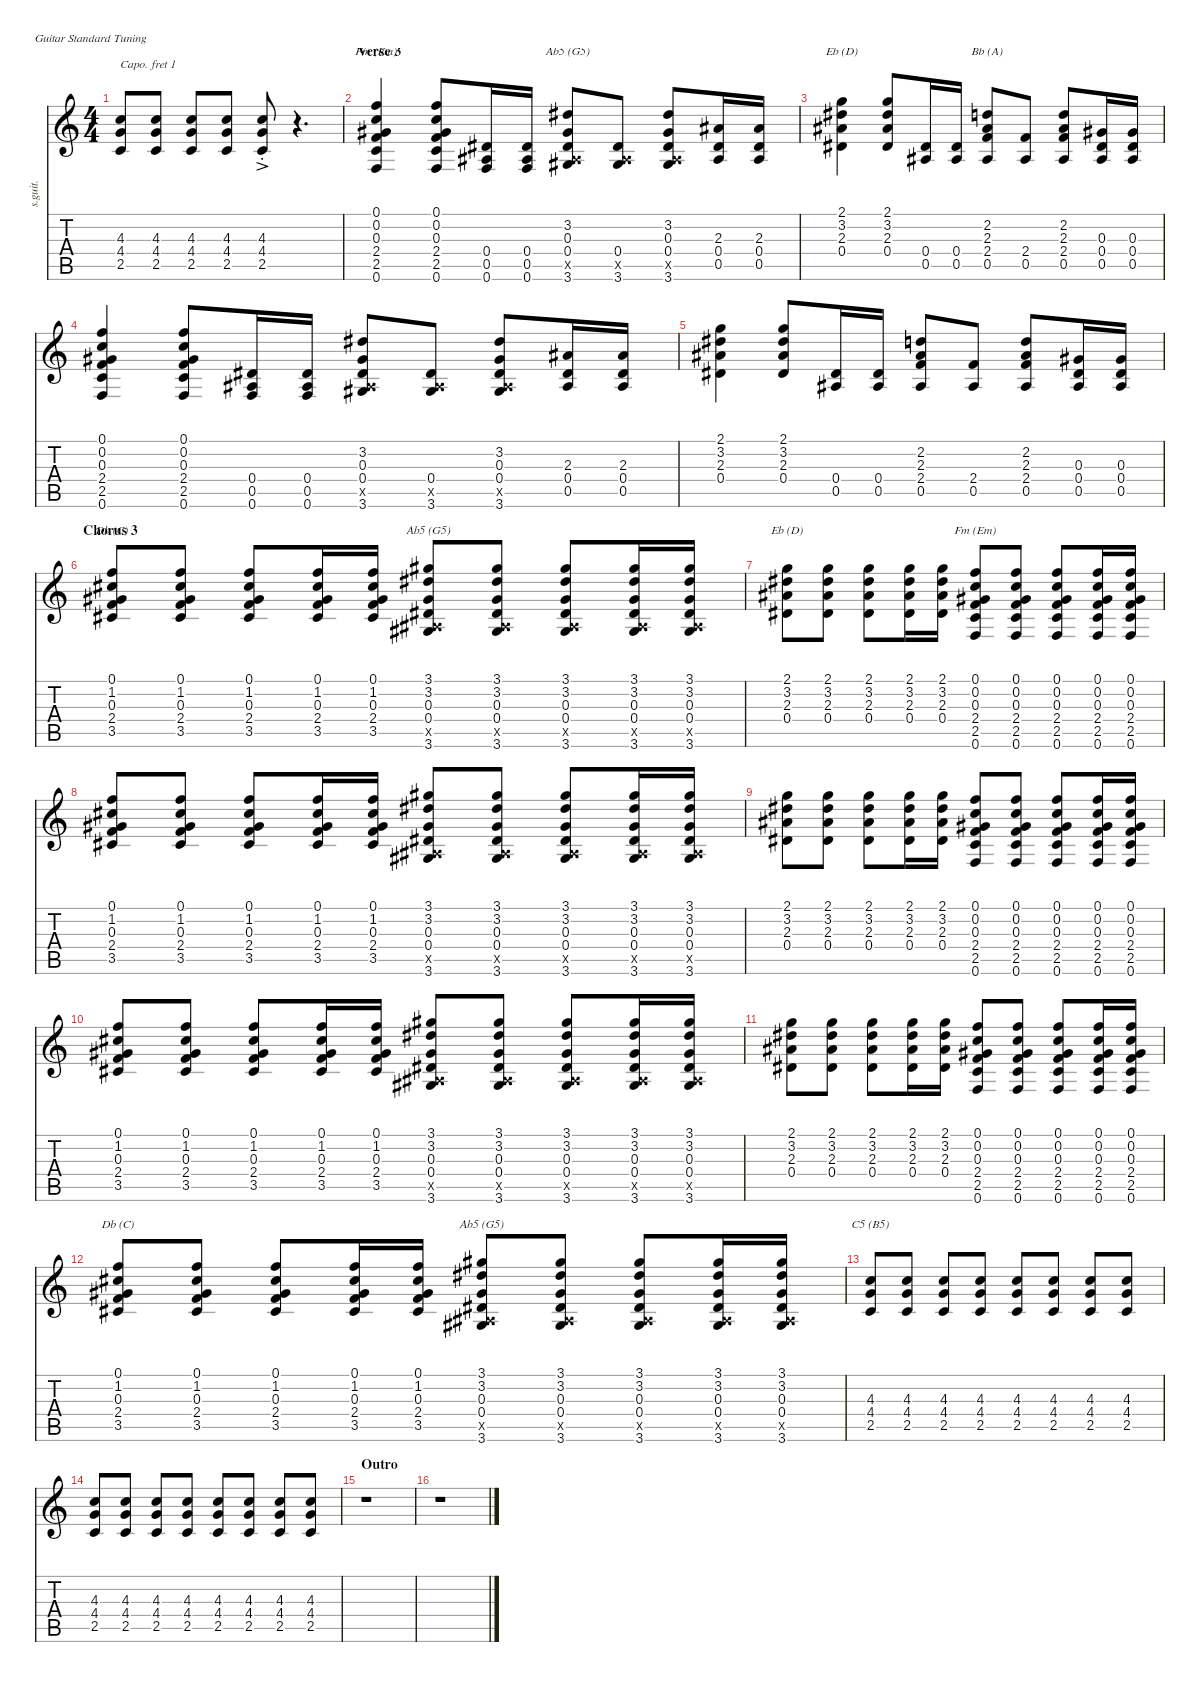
\defaultSystemsLayout 4
\hideDynamics
\bracketExtendMode nobrackets
\track ("Billie Joe Amrstrong - Rhythm 3" "s.guit.") {instrument acousticguitarsteel}
\staff {score tabs}
\capo 1
\tuning (E4 B3 G3 D3 A2 E2)
\chord ("Fm (Em)" 3 1 2 2 0 x) {showdiagram false}
\chord ("Ab5 (G5)" 3 1 2 2 0 x) {showdiagram false}
\chord ("Eb (D)" 3 1 2 2 0 x) {showdiagram false}
\chord ("Bb (A)" 3 1 2 2 0 x) {showdiagram false}
\chord ("Db (C)" 3 1 2 2 0 x) {showdiagram false}
\chord ("C5 (B5)" 3 1 2 2 0 x) {showdiagram false}
\ts (4 4)
\tempo (84 hide)
\clef g2
\ks c
(4.3 4.4{acc #} 2.5).8{lyrics (0 "") lyrics (1 "") lyrics (2 "") lyrics (3 "") lyrics (4 "") dy mf} (4.3 4.4{acc #} 2.5).8{lyrics (0 "") lyrics (1 "") lyrics (2 "") lyrics (3 "") lyrics (4 "")} (4.3 4.4{acc #} 2.5).8{lyrics (0 "") lyrics (1 "") lyrics (2 "") lyrics (3 "") lyrics (4 "")} (4.3 4.4{acc #} 2.5).8{lyrics (0 "") lyrics (1 "") lyrics (2 "") lyrics (3 "") lyrics (4 "")} (4.3{ac st} 4.4{ac st acc #} 2.5{ac st}).8{lyrics (0 "") lyrics (1 "") lyrics (2 "") lyrics (3 "") lyrics (4 "") dy ppp} r.4{d} |
\section ("" "Verse 3")
(0.1 0.2 0.3 2.4 2.5 0.6).4{ch "Fm (Em)" lyrics (0 "") lyrics (1 "") lyrics (2 "") lyrics (3 "") lyrics (4 "") dy mf} (0.1 0.2 0.3 2.4 2.5 0.6).8{lyrics (0 "") lyrics (1 "") lyrics (2 "") lyrics (3 "") lyrics (4 "")} (0.4 0.5 0.6).16{lyrics (0 "") lyrics (1 "") lyrics (2 "") lyrics (3 "") lyrics (4 "")} (0.4 0.5 0.6).16{lyrics (0 "") lyrics (1 "") lyrics (2 "") lyrics (3 "") lyrics (4 "")} (3.2 0.3 0.4 0.5{x} 3.6).8{ch "Ab5 (G5)" lyrics (0 "") lyrics (1 "") lyrics (2 "") lyrics (3 "") lyrics (4 "")} (0.4 0.5{x} 3.6).8{lyrics (0 "") lyrics (1 "") lyrics (2 "") lyrics (3 "") lyrics (4 "")} (3.2 0.3 0.4 0.5{x} 3.6).8{lyrics (0 "") lyrics (1 "") lyrics (2 "") lyrics (3 "") lyrics (4 "")} (2.3 0.4 0.5).16{lyrics (0 "") lyrics (1 "") lyrics (2 "") lyrics (3 "") lyrics (4 "")} (2.3 0.4 0.5).16{lyrics (0 "") lyrics (1 "") lyrics (2 "") lyrics (3 "") lyrics (4 "")} |
(2.1{acc #} 3.2 2.3 0.4).4{ch "Eb (D)" lyrics (0 "") lyrics (1 "") lyrics (2 "") lyrics (3 "") lyrics (4 "")} (2.1{acc #} 3.2 2.3 0.4).8{lyrics (0 "") lyrics (1 "") lyrics (2 "") lyrics (3 "") lyrics (4 "")} (0.4 0.5).16{lyrics (0 "") lyrics (1 "") lyrics (2 "") lyrics (3 "") lyrics (4 "")} (0.4 0.5).16{lyrics (0 "") lyrics (1 "") lyrics (2 "") lyrics (3 "") lyrics (4 "")} (2.2{acc #} 2.3 2.4 0.5).8{ch "Bb (A)" lyrics (0 "") lyrics (1 "") lyrics (2 "") lyrics (3 "") lyrics (4 "")} (2.4 0.5).8{lyrics (0 "") lyrics (1 "") lyrics (2 "") lyrics (3 "") lyrics (4 "")} (2.2{acc #} 2.3 2.4 0.5).8{lyrics (0 "") lyrics (1 "") lyrics (2 "") lyrics (3 "") lyrics (4 "")} (0.3 0.4 0.5).16{lyrics (0 "") lyrics (1 "") lyrics (2 "") lyrics (3 "") lyrics (4 "")} (0.3 0.4 0.5).16{lyrics (0 "") lyrics (1 "") lyrics (2 "") lyrics (3 "") lyrics (4 "")} |
(0.1 0.2 0.3 2.4 2.5 0.6).4{lyrics (0 "") lyrics (1 "") lyrics (2 "") lyrics (3 "") lyrics (4 "")} (0.1 0.2 0.3 2.4 2.5 0.6).8{lyrics (0 "") lyrics (1 "") lyrics (2 "") lyrics (3 "") lyrics (4 "")} (0.4 0.5 0.6).16{lyrics (0 "") lyrics (1 "") lyrics (2 "") lyrics (3 "") lyrics (4 "")} (0.4 0.5 0.6).16{lyrics (0 "") lyrics (1 "") lyrics (2 "") lyrics (3 "") lyrics (4 "")} (3.2 0.3 0.4 0.5{x} 3.6).8{lyrics (0 "") lyrics (1 "") lyrics (2 "") lyrics (3 "") lyrics (4 "")} (0.4 0.5{x} 3.6).8{lyrics (0 "") lyrics (1 "") lyrics (2 "") lyrics (3 "") lyrics (4 "")} (3.2 0.3 0.4 0.5{x} 3.6).8{lyrics (0 "") lyrics (1 "") lyrics (2 "") lyrics (3 "") lyrics (4 "")} (2.3 0.4 0.5).16{lyrics (0 "") lyrics (1 "") lyrics (2 "") lyrics (3 "") lyrics (4 "")} (2.3 0.4 0.5).16{lyrics (0 "") lyrics (1 "") lyrics (2 "") lyrics (3 "") lyrics (4 "")} |
(2.1{acc #} 3.2 2.3 0.4).4{lyrics (0 "") lyrics (1 "") lyrics (2 "") lyrics (3 "") lyrics (4 "")} (2.1{acc #} 3.2 2.3 0.4).8{lyrics (0 "") lyrics (1 "") lyrics (2 "") lyrics (3 "") lyrics (4 "")} (0.4 0.5).16{lyrics (0 "") lyrics (1 "") lyrics (2 "") lyrics (3 "") lyrics (4 "")} (0.4 0.5).16{lyrics (0 "") lyrics (1 "") lyrics (2 "") lyrics (3 "") lyrics (4 "")} (2.2{acc #} 2.3 2.4 0.5).8{lyrics (0 "") lyrics (1 "") lyrics (2 "") lyrics (3 "") lyrics (4 "")} (2.4 0.5).8{lyrics (0 "") lyrics (1 "") lyrics (2 "") lyrics (3 "") lyrics (4 "")} (2.2{acc #} 2.3 2.4 0.5).8{lyrics (0 "") lyrics (1 "") lyrics (2 "") lyrics (3 "") lyrics (4 "")} (0.3 0.4 0.5).16{lyrics (0 "") lyrics (1 "") lyrics (2 "") lyrics (3 "") lyrics (4 "")} (0.3 0.4 0.5).16{lyrics (0 "") lyrics (1 "") lyrics (2 "") lyrics (3 "") lyrics (4 "")} |
\section ("" "Chorus 3")
(0.1 1.2 0.3 2.4 3.5).8{ch "Db (C)" lyrics (0 "") lyrics (1 "") lyrics (2 "") lyrics (3 "") lyrics (4 "")} (0.1 1.2 0.3 2.4 3.5).8{lyrics (0 "") lyrics (1 "") lyrics (2 "") lyrics (3 "") lyrics (4 "")} (0.1 1.2 0.3 2.4 3.5).8{lyrics (0 "") lyrics (1 "") lyrics (2 "") lyrics (3 "") lyrics (4 "")} (0.1 1.2 0.3 2.4 3.5).16{lyrics (0 "") lyrics (1 "") lyrics (2 "") lyrics (3 "") lyrics (4 "")} (0.1 1.2 0.3 2.4 3.5).16{lyrics (0 "") lyrics (1 "") lyrics (2 "") lyrics (3 "") lyrics (4 "")} (3.1 3.2 0.3 0.4 0.5{x} 3.6).8{ch "Ab5 (G5)" lyrics (0 "") lyrics (1 "") lyrics (2 "") lyrics (3 "") lyrics (4 "")} (3.1 3.2 0.3 0.4 0.5{x} 3.6).8{lyrics (0 "") lyrics (1 "") lyrics (2 "") lyrics (3 "") lyrics (4 "")} (3.1 3.2 0.3 0.4 0.5{x} 3.6).8{lyrics (0 "") lyrics (1 "") lyrics (2 "") lyrics (3 "") lyrics (4 "")} (3.1 3.2 0.3 0.4 0.5{x} 3.6).16{lyrics (0 "") lyrics (1 "") lyrics (2 "") lyrics (3 "") lyrics (4 "")} (3.1 3.2 0.3 0.4 0.5{x} 3.6).16{lyrics (0 "") lyrics (1 "") lyrics (2 "") lyrics (3 "") lyrics (4 "")} |
(2.1{acc #} 3.2 2.3 0.4).8{ch "Eb (D)" lyrics (0 "") lyrics (1 "") lyrics (2 "") lyrics (3 "") lyrics (4 "")} (2.1{acc #} 3.2 2.3 0.4).8{lyrics (0 "") lyrics (1 "") lyrics (2 "") lyrics (3 "") lyrics (4 "")} (2.1{acc #} 3.2 2.3 0.4).8{lyrics (0 "") lyrics (1 "") lyrics (2 "") lyrics (3 "") lyrics (4 "")} (2.1{acc #} 3.2 2.3 0.4).16{lyrics (0 "") lyrics (1 "") lyrics (2 "") lyrics (3 "") lyrics (4 "")} (2.1{acc #} 3.2 2.3 0.4).16{lyrics (0 "") lyrics (1 "") lyrics (2 "") lyrics (3 "") lyrics (4 "")} (0.1 0.2 0.3 2.4 2.5 0.6).8{ch "Fm (Em)" lyrics (0 "") lyrics (1 "") lyrics (2 "") lyrics (3 "") lyrics (4 "")} (0.1 0.2 0.3 2.4 2.5 0.6).8{lyrics (0 "") lyrics (1 "") lyrics (2 "") lyrics (3 "") lyrics (4 "")} (0.1 0.2 0.3 2.4 2.5 0.6).8{lyrics (0 "") lyrics (1 "") lyrics (2 "") lyrics (3 "") lyrics (4 "")} (0.1 0.2 0.3 2.4 2.5 0.6).16{lyrics (0 "") lyrics (1 "") lyrics (2 "") lyrics (3 "") lyrics (4 "")} (0.1 0.2 0.3 2.4 2.5 0.6).16{lyrics (0 "") lyrics (1 "") lyrics (2 "") lyrics (3 "") lyrics (4 "")} |
(0.1 1.2 0.3 2.4 3.5).8{lyrics (0 "") lyrics (1 "") lyrics (2 "") lyrics (3 "") lyrics (4 "")} (0.1 1.2 0.3 2.4 3.5).8{lyrics (0 "") lyrics (1 "") lyrics (2 "") lyrics (3 "") lyrics (4 "")} (0.1 1.2 0.3 2.4 3.5).8{lyrics (0 "") lyrics (1 "") lyrics (2 "") lyrics (3 "") lyrics (4 "")} (0.1 1.2 0.3 2.4 3.5).16{lyrics (0 "") lyrics (1 "") lyrics (2 "") lyrics (3 "") lyrics (4 "")} (0.1 1.2 0.3 2.4 3.5).16{lyrics (0 "") lyrics (1 "") lyrics (2 "") lyrics (3 "") lyrics (4 "")} (3.1 3.2 0.3 0.4 0.5{x} 3.6).8{lyrics (0 "") lyrics (1 "") lyrics (2 "") lyrics (3 "") lyrics (4 "")} (3.1 3.2 0.3 0.4 0.5{x} 3.6).8{lyrics (0 "") lyrics (1 "") lyrics (2 "") lyrics (3 "") lyrics (4 "")} (3.1 3.2 0.3 0.4 0.5{x} 3.6).8{lyrics (0 "") lyrics (1 "") lyrics (2 "") lyrics (3 "") lyrics (4 "")} (3.1 3.2 0.3 0.4 0.5{x} 3.6).16{lyrics (0 "") lyrics (1 "") lyrics (2 "") lyrics (3 "") lyrics (4 "")} (3.1 3.2 0.3 0.4 0.5{x} 3.6).16{lyrics (0 "") lyrics (1 "") lyrics (2 "") lyrics (3 "") lyrics (4 "")} |
(2.1{acc #} 3.2 2.3 0.4).8{lyrics (0 "") lyrics (1 "") lyrics (2 "") lyrics (3 "") lyrics (4 "")} (2.1{acc #} 3.2 2.3 0.4).8{lyrics (0 "") lyrics (1 "") lyrics (2 "") lyrics (3 "") lyrics (4 "")} (2.1{acc #} 3.2 2.3 0.4).8{lyrics (0 "") lyrics (1 "") lyrics (2 "") lyrics (3 "") lyrics (4 "")} (2.1{acc #} 3.2 2.3 0.4).16{lyrics (0 "") lyrics (1 "") lyrics (2 "") lyrics (3 "") lyrics (4 "")} (2.1{acc #} 3.2 2.3 0.4).16{lyrics (0 "") lyrics (1 "") lyrics (2 "") lyrics (3 "") lyrics (4 "")} (0.1 0.2 0.3 2.4 2.5 0.6).8{lyrics (0 "") lyrics (1 "") lyrics (2 "") lyrics (3 "") lyrics (4 "")} (0.1 0.2 0.3 2.4 2.5 0.6).8{lyrics (0 "") lyrics (1 "") lyrics (2 "") lyrics (3 "") lyrics (4 "")} (0.1 0.2 0.3 2.4 2.5 0.6).8{lyrics (0 "") lyrics (1 "") lyrics (2 "") lyrics (3 "") lyrics (4 "")} (0.1 0.2 0.3 2.4 2.5 0.6).16{lyrics (0 "") lyrics (1 "") lyrics (2 "") lyrics (3 "") lyrics (4 "")} (0.1 0.2 0.3 2.4 2.5 0.6).16{lyrics (0 "") lyrics (1 "") lyrics (2 "") lyrics (3 "") lyrics (4 "")} |
(0.1 1.2 0.3 2.4 3.5).8{lyrics (0 "") lyrics (1 "") lyrics (2 "") lyrics (3 "") lyrics (4 "")} (0.1 1.2 0.3 2.4 3.5).8{lyrics (0 "") lyrics (1 "") lyrics (2 "") lyrics (3 "") lyrics (4 "")} (0.1 1.2 0.3 2.4 3.5).8{lyrics (0 "") lyrics (1 "") lyrics (2 "") lyrics (3 "") lyrics (4 "")} (0.1 1.2 0.3 2.4 3.5).16{lyrics (0 "") lyrics (1 "") lyrics (2 "") lyrics (3 "") lyrics (4 "")} (0.1 1.2 0.3 2.4 3.5).16{lyrics (0 "") lyrics (1 "") lyrics (2 "") lyrics (3 "") lyrics (4 "")} (3.1 3.2 0.3 0.4 0.5{x} 3.6).8{lyrics (0 "") lyrics (1 "") lyrics (2 "") lyrics (3 "") lyrics (4 "")} (3.1 3.2 0.3 0.4 0.5{x} 3.6).8{lyrics (0 "") lyrics (1 "") lyrics (2 "") lyrics (3 "") lyrics (4 "")} (3.1 3.2 0.3 0.4 0.5{x} 3.6).8{lyrics (0 "") lyrics (1 "") lyrics (2 "") lyrics (3 "") lyrics (4 "")} (3.1 3.2 0.3 0.4 0.5{x} 3.6).16{lyrics (0 "") lyrics (1 "") lyrics (2 "") lyrics (3 "") lyrics (4 "")} (3.1 3.2 0.3 0.4 0.5{x} 3.6).16{lyrics (0 "") lyrics (1 "") lyrics (2 "") lyrics (3 "") lyrics (4 "")} |
(2.1{acc #} 3.2 2.3 0.4).8{lyrics (0 "") lyrics (1 "") lyrics (2 "") lyrics (3 "") lyrics (4 "")} (2.1{acc #} 3.2 2.3 0.4).8{lyrics (0 "") lyrics (1 "") lyrics (2 "") lyrics (3 "") lyrics (4 "")} (2.1{acc #} 3.2 2.3 0.4).8{lyrics (0 "") lyrics (1 "") lyrics (2 "") lyrics (3 "") lyrics (4 "")} (2.1{acc #} 3.2 2.3 0.4).16{lyrics (0 "") lyrics (1 "") lyrics (2 "") lyrics (3 "") lyrics (4 "")} (2.1{acc #} 3.2 2.3 0.4).16{lyrics (0 "") lyrics (1 "") lyrics (2 "") lyrics (3 "") lyrics (4 "")} (0.1 0.2 0.3 2.4 2.5 0.6).8{lyrics (0 "") lyrics (1 "") lyrics (2 "") lyrics (3 "") lyrics (4 "")} (0.1 0.2 0.3 2.4 2.5 0.6).8{lyrics (0 "") lyrics (1 "") lyrics (2 "") lyrics (3 "") lyrics (4 "")} (0.1 0.2 0.3 2.4 2.5 0.6).8{lyrics (0 "") lyrics (1 "") lyrics (2 "") lyrics (3 "") lyrics (4 "")} (0.1 0.2 0.3 2.4 2.5 0.6).16{lyrics (0 "") lyrics (1 "") lyrics (2 "") lyrics (3 "") lyrics (4 "")} (0.1 0.2 0.3 2.4 2.5 0.6).16{lyrics (0 "") lyrics (1 "") lyrics (2 "") lyrics (3 "") lyrics (4 "")} |
(0.1 1.2 0.3 2.4 3.5).8{ch "Db (C)" lyrics (0 "") lyrics (1 "") lyrics (2 "") lyrics (3 "") lyrics (4 "")} (0.1 1.2 0.3 2.4 3.5).8{lyrics (0 "") lyrics (1 "") lyrics (2 "") lyrics (3 "") lyrics (4 "")} (0.1 1.2 0.3 2.4 3.5).8{lyrics (0 "") lyrics (1 "") lyrics (2 "") lyrics (3 "") lyrics (4 "")} (0.1 1.2 0.3 2.4 3.5).16{lyrics (0 "") lyrics (1 "") lyrics (2 "") lyrics (3 "") lyrics (4 "")} (0.1 1.2 0.3 2.4 3.5).16{lyrics (0 "") lyrics (1 "") lyrics (2 "") lyrics (3 "") lyrics (4 "")} (3.1 3.2 0.3 0.4 0.5{x} 3.6).8{ch "Ab5 (G5)" lyrics (0 "") lyrics (1 "") lyrics (2 "") lyrics (3 "") lyrics (4 "")} (3.1 3.2 0.3 0.4 0.5{x} 3.6).8{lyrics (0 "") lyrics (1 "") lyrics (2 "") lyrics (3 "") lyrics (4 "")} (3.1 3.2 0.3 0.4 0.5{x} 3.6).8{lyrics (0 "") lyrics (1 "") lyrics (2 "") lyrics (3 "") lyrics (4 "")} (3.1 3.2 0.3 0.4 0.5{x} 3.6).16{lyrics (0 "") lyrics (1 "") lyrics (2 "") lyrics (3 "") lyrics (4 "")} (3.1 3.2 0.3 0.4 0.5{x} 3.6).16{lyrics (0 "") lyrics (1 "") lyrics (2 "") lyrics (3 "") lyrics (4 "")} |
(4.3 4.4{acc #} 2.5).8{ch "C5 (B5)" lyrics (0 "") lyrics (1 "") lyrics (2 "") lyrics (3 "") lyrics (4 "")} (4.3 4.4{acc #} 2.5).8{lyrics (0 "") lyrics (1 "") lyrics (2 "") lyrics (3 "") lyrics (4 "")} (4.3 4.4{acc #} 2.5).8{lyrics (0 "") lyrics (1 "") lyrics (2 "") lyrics (3 "") lyrics (4 "")} (4.3 4.4{acc #} 2.5).8{lyrics (0 "") lyrics (1 "") lyrics (2 "") lyrics (3 "") lyrics (4 "")} (4.3 4.4{acc #} 2.5).8{lyrics (0 "") lyrics (1 "") lyrics (2 "") lyrics (3 "") lyrics (4 "")} (4.3 4.4{acc #} 2.5).8{lyrics (0 "") lyrics (1 "") lyrics (2 "") lyrics (3 "") lyrics (4 "")} (4.3 4.4{acc #} 2.5).8{lyrics (0 "") lyrics (1 "") lyrics (2 "") lyrics (3 "") lyrics (4 "")} (4.3 4.4{acc #} 2.5).8{lyrics (0 "") lyrics (1 "") lyrics (2 "") lyrics (3 "") lyrics (4 "")} |
(4.3 4.4{acc #} 2.5).8{lyrics (0 "") lyrics (1 "") lyrics (2 "") lyrics (3 "") lyrics (4 "")} (4.3 4.4{acc #} 2.5).8{lyrics (0 "") lyrics (1 "") lyrics (2 "") lyrics (3 "") lyrics (4 "")} (4.3 4.4{acc #} 2.5).8{lyrics (0 "") lyrics (1 "") lyrics (2 "") lyrics (3 "") lyrics (4 "")} (4.3 4.4{acc #} 2.5).8{lyrics (0 "") lyrics (1 "") lyrics (2 "") lyrics (3 "") lyrics (4 "")} (4.3 4.4{acc #} 2.5).8{lyrics (0 "") lyrics (1 "") lyrics (2 "") lyrics (3 "") lyrics (4 "")} (4.3 4.4{acc #} 2.5).8{lyrics (0 "") lyrics (1 "") lyrics (2 "") lyrics (3 "") lyrics (4 "")} (4.3 4.4{acc #} 2.5).8{lyrics (0 "") lyrics (1 "") lyrics (2 "") lyrics (3 "") lyrics (4 "")} (4.3 4.4{acc #} 2.5).8{lyrics (0 "") lyrics (1 "") lyrics (2 "") lyrics (3 "") lyrics (4 "")} |
\section ("" "Outro")
r.1 |
r.1
